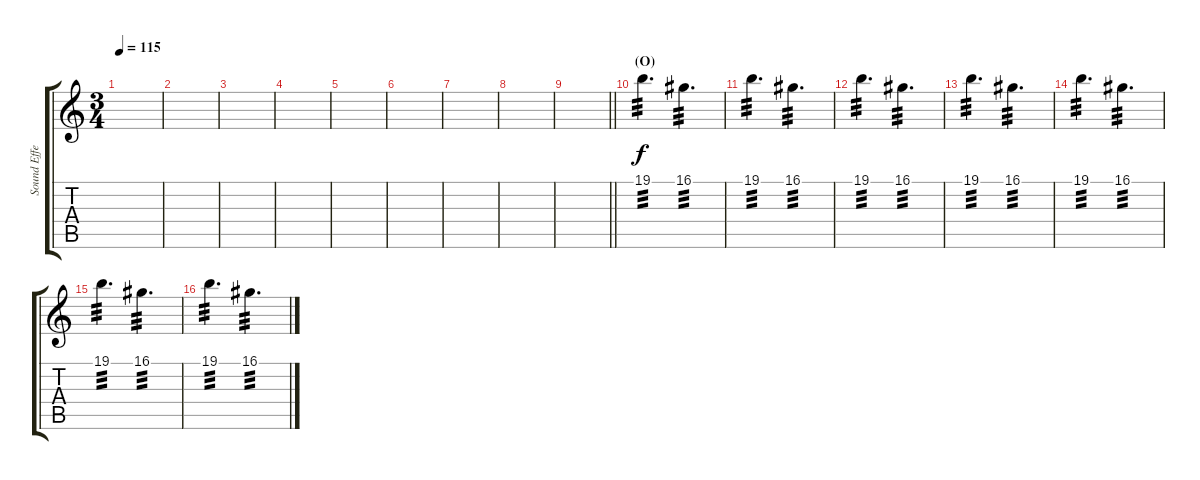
\track ("Sound Effects" "Sound Effe") {instrument reversecymbal}
\staff {score tabs}
\tuning (E4 B3 G3 D3 A2 E2) {hide}
\ts (3 4)
\tempo 115
\clef g2
\ks c
|
|
|
|
|
|
|
|
\barLineRight lightlight
|
\section ("" "(O)")
19.1.4{d tp 3 volume 11 balance 0 instrument electricguitarjazz} 16.1.4{d tp 3} |
19.1.4{d tp 3} 16.1.4{d tp 3} |
19.1.4{d tp 3} 16.1.4{d tp 3} |
19.1.4{d tp 3} 16.1.4{d tp 3} |
19.1.4{d tp 3} 16.1.4{d tp 3} |
19.1.4{d tp 3} 16.1.4{d tp 3} |
19.1.4{d tp 3} 16.1.4{d tp 3}
